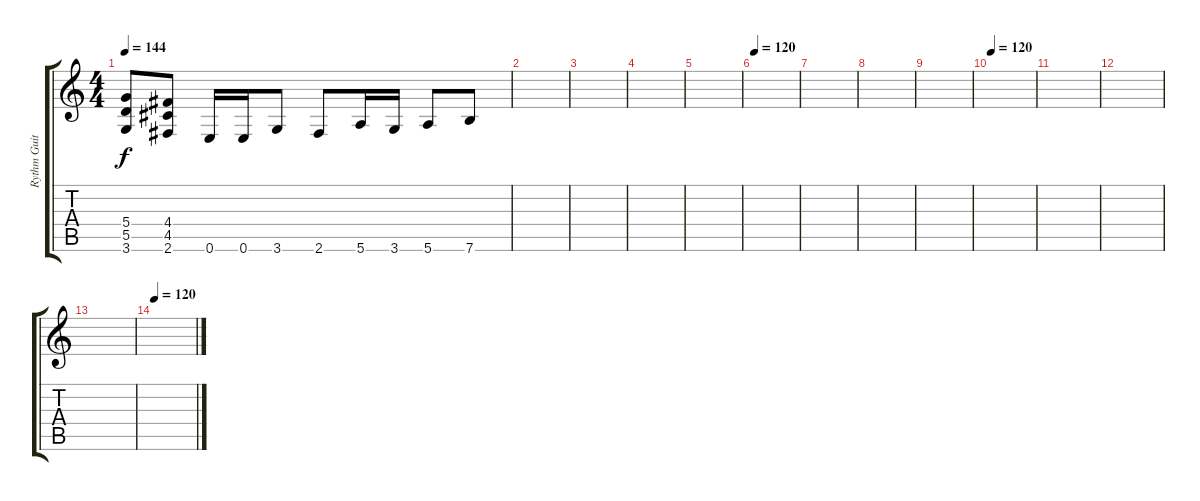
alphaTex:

\track ("Rythm Guitar" "Rythm Guit") {instrument distortionguitar}
\staff {score tabs}
\tuning (E4 B3 G3 D3 A2 E2) {hide}
\ts (4 4)
\tempo 144
\clef g2
\ks c
(5.4 5.5 3.6).8{dy f} (4.4 4.5 2.6).8 0.6.16 0.6.16 3.6.8 2.6.8 5.6.16 3.6.16 5.6.8 7.6.8 |
|
|
|
|
\tempo 120
|
|
|
|
\tempo 120
|
|
|
|
\tempo 120
